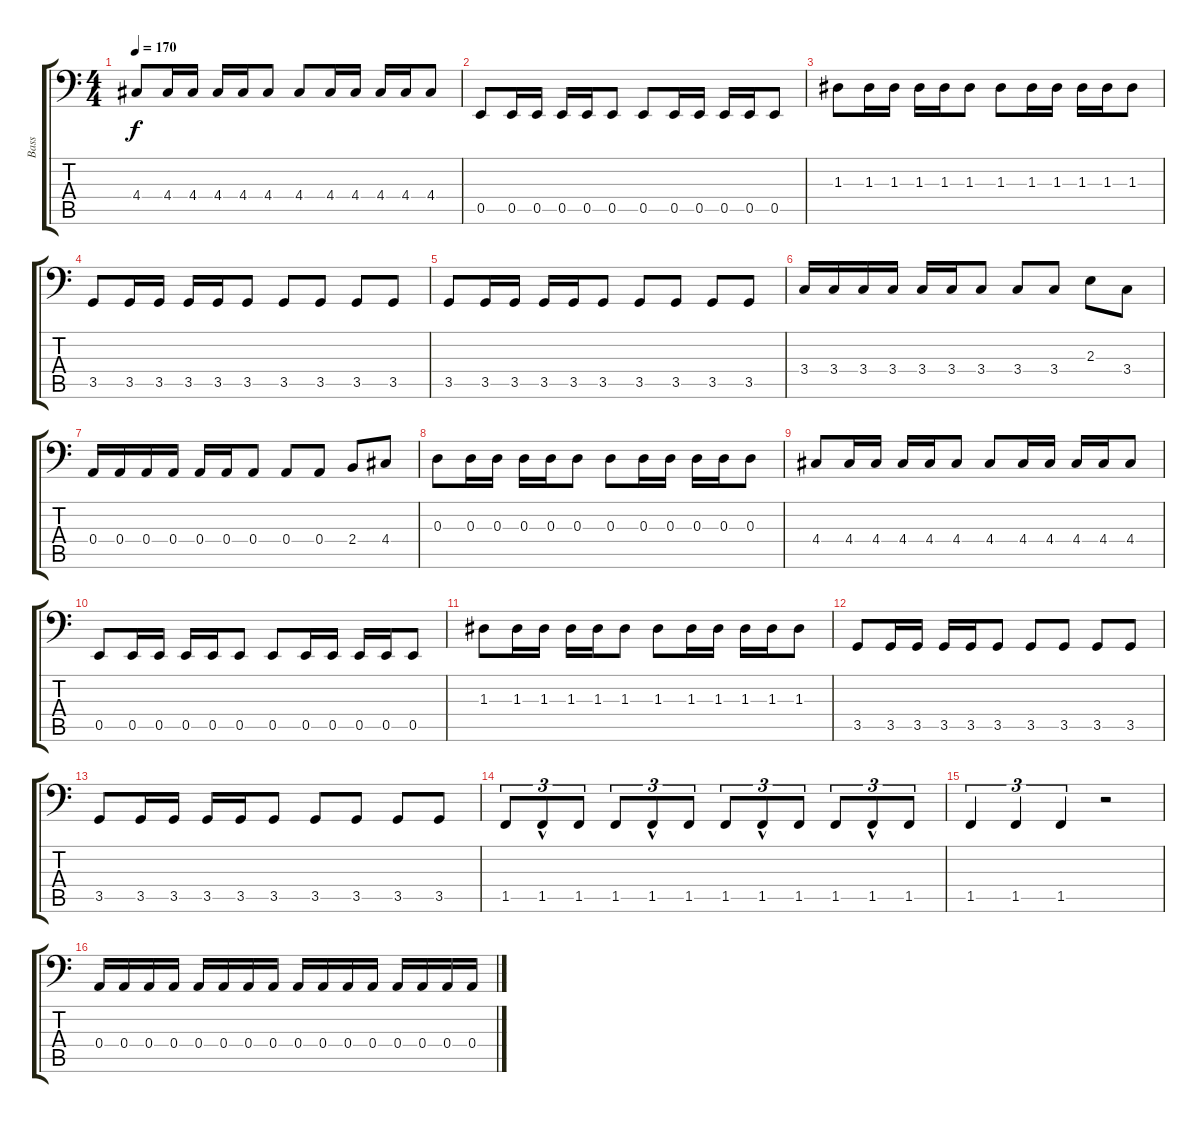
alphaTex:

\track ("Bass" "Bass") {instrument electricbasspick}
\staff {score tabs}
\tuning (C3 G2 D2 A1 E1 B0) {hide}
\ts (4 4)
\tempo 170
\clef f4
\ks c
4.4.8{dy f} 4.4.16 4.4.16 4.4.16 4.4.16 4.4.8 4.4.8 4.4.16 4.4.16 4.4.16 4.4.16 4.4.8 |
0.5.8 0.5.16 0.5.16 0.5.16 0.5.16 0.5.8 0.5.8 0.5.16 0.5.16 0.5.16 0.5.16 0.5.8 |
1.3.8 1.3.16 1.3.16 1.3.16 1.3.16 1.3.8 1.3.8 1.3.16 1.3.16 1.3.16 1.3.16 1.3.8 |
3.5.8 3.5.16 3.5.16 3.5.16 3.5.16 3.5.8 3.5.8 3.5.8 3.5.8 3.5.8 |
3.5.8 3.5.16 3.5.16 3.5.16 3.5.16 3.5.8 3.5.8 3.5.8 3.5.8 3.5.8 |
3.4.16 3.4.16 3.4.16 3.4.16 3.4.16 3.4.16 3.4.8 3.4.8 3.4.8 2.3.8 3.4.8 |
0.4.16 0.4.16 0.4.16 0.4.16 0.4.16 0.4.16 0.4.8 0.4.8 0.4.8 2.4.8 4.4.8 |
0.3.8 0.3.16 0.3.16 0.3.16 0.3.16 0.3.8 0.3.8 0.3.16 0.3.16 0.3.16 0.3.16 0.3.8 |
4.4.8 4.4.16 4.4.16 4.4.16 4.4.16 4.4.8 4.4.8 4.4.16 4.4.16 4.4.16 4.4.16 4.4.8 |
0.5.8 0.5.16 0.5.16 0.5.16 0.5.16 0.5.8 0.5.8 0.5.16 0.5.16 0.5.16 0.5.16 0.5.8 |
1.3.8 1.3.16 1.3.16 1.3.16 1.3.16 1.3.8 1.3.8 1.3.16 1.3.16 1.3.16 1.3.16 1.3.8 |
3.5.8 3.5.16 3.5.16 3.5.16 3.5.16 3.5.8 3.5.8 3.5.8 3.5.8 3.5.8 |
3.5.8 3.5.16 3.5.16 3.5.16 3.5.16 3.5.8 3.5.8 3.5.8 3.5.8 3.5.8 |
1.5.8{tu (3 2)} 1.5{hac}.8{tu (3 2)} 1.5.8{tu (3 2)} 1.5.8{tu (3 2)} 1.5{hac}.8{tu (3 2)} 1.5.8{tu (3 2)} 1.5.8{tu (3 2)} 1.5{hac}.8{tu (3 2)} 1.5.8{tu (3 2)} 1.5.8{tu (3 2)} 1.5{hac}.8{tu (3 2)} 1.5.8{tu (3 2)} |
1.5.4{tu (3 2)} 1.5.4{tu (3 2)} 1.5.4{tu (3 2)} r.2 |
0.4.16 0.4.16 0.4.16 0.4.16 0.4.16 0.4.16 0.4.16 0.4.16 0.4.16 0.4.16 0.4.16 0.4.16 0.4.16 0.4.16 0.4.16 0.4.16
